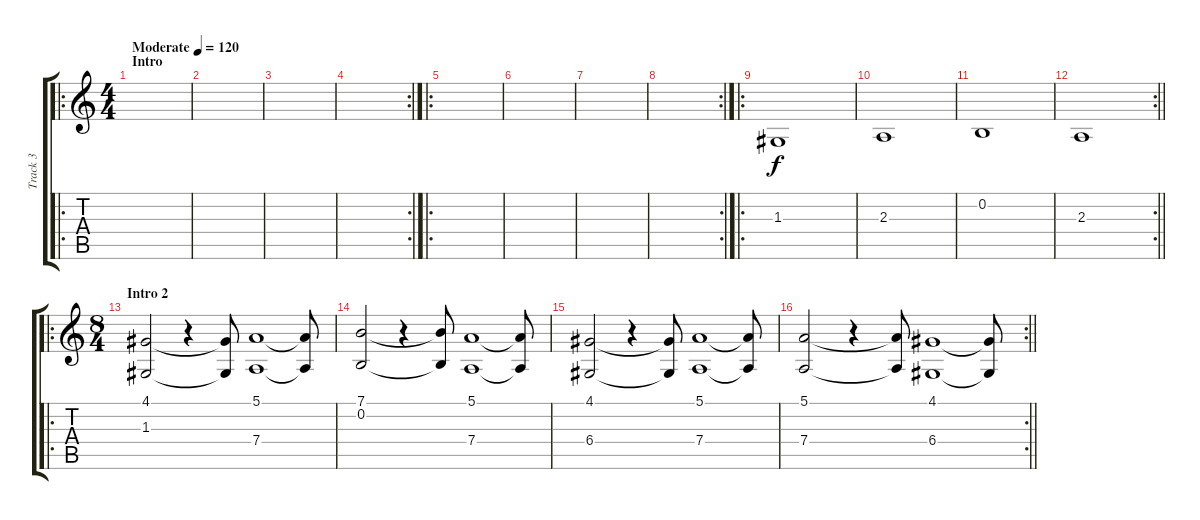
\track ("Track 3" "Track 3") {instrument pad2warm}
\staff {score tabs}
\tuning (E4 B3 G3 D3 A2 E2) {hide}
\ro
\ts (4 4)
\section ("" "Intro")
\tempo (120 "Moderate")
\clef g2
\ks c
|
|
|
\rc 2
|
\ro
|
|
|
\rc 2
|
\ro
1.3.1 |
2.3.1 |
0.2.1 |
\rc 2
\barLineRight lightlight
2.3.1 |
\ro
\ts (8 4)
\section ("" "Intro 2")
(4.1 1.3).2 r.4 (4.1{t} 1.3{t}).8 (5.1 7.4).1 (5.1{t} 7.4{t}).8 |
(7.1 0.2).2 r.4 (7.1{t} 0.2{t}).8 (5.1 7.4).1 (5.1{t} 7.4{t}).8 |
(4.1 6.4).2 r.4 (4.1{t} 6.4{t}).8 (5.1 7.4).1 (5.1{t} 7.4{t}).8 |
\rc 2
\barLineRight lightlight
(5.1 7.4).2 r.4 (5.1{t} 7.4{t}).8 (4.1 6.4).1 (4.1{t} 6.4{t}).8
